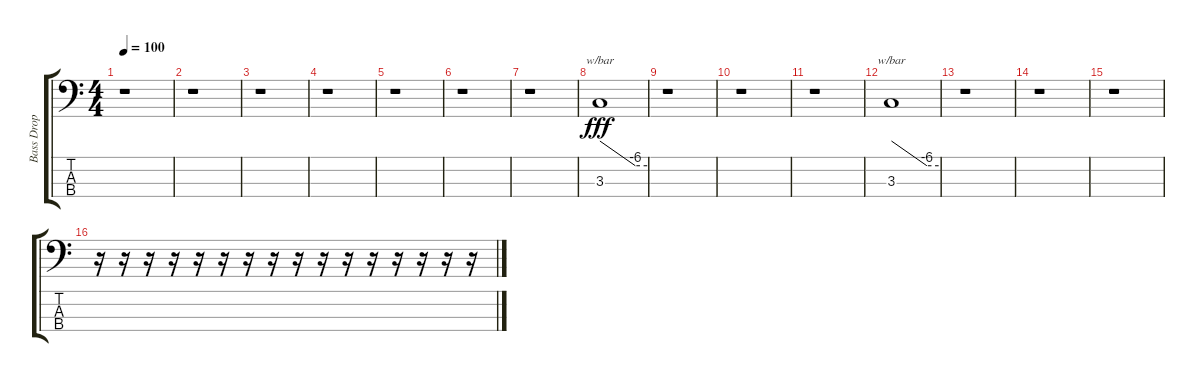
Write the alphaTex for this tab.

\track ("Bass Drop" "Bass Drop") {instrument electricbassfinger}
\staff {score tabs}
\tuning (G2 D2 A1 E1) {hide}
\ts (4 4)
\tempo 100
\clef f4
\ks c
r.1{dy fff} |
r.1 |
r.1 |
r.1 |
r.1 |
r.1 |
r.1 |
3.3.1{tbe (custom default 0 0 45 -24 60 -24)} |
r.1 |
r.1 |
r.1 |
3.3.1{tbe (custom default 0 0 45 -24 60 -24)} |
r.1 |
r.1 |
r.1 |
r.16 r.16 r.16 r.16 r.16 r.16 r.16 r.16 r.16 r.16 r.16 r.16 r.16 r.16 r.16 r.16
